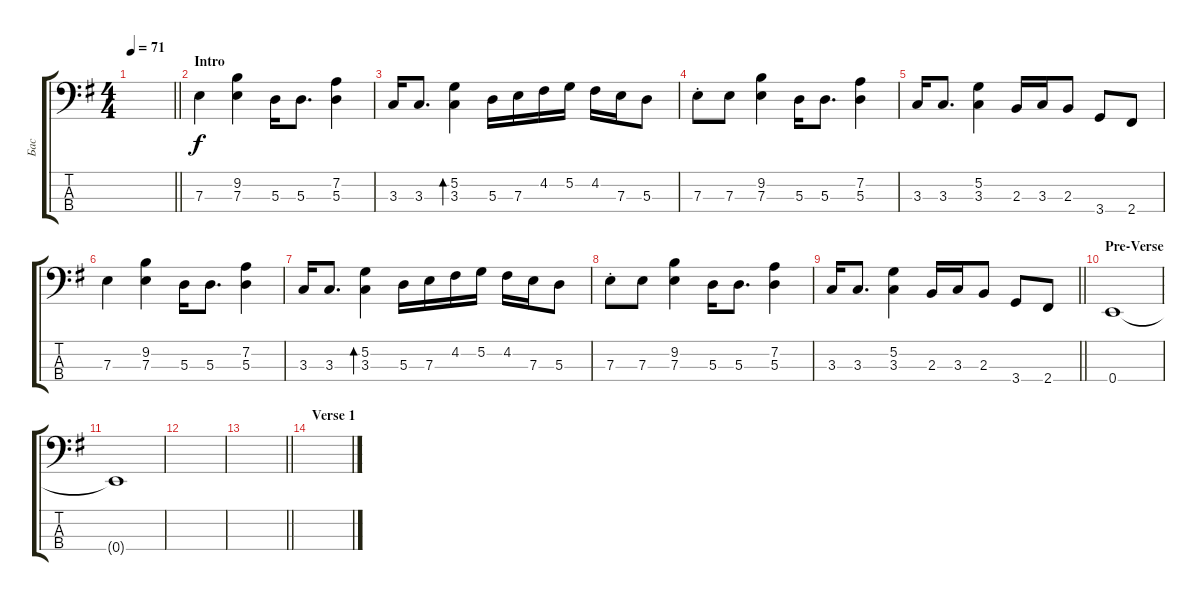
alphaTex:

\track ("Бас" "Бас") {instrument electricbassfinger}
\staff {score tabs}
\tuning (G2 D2 A1 E1) {hide}
\ts (4 4)
\tempo 71
\clef f4
\barLineRight lightlight
\ks eminor
|
\section ("" "Intro")
7.3.4 (9.2 7.3).4 5.3.16 5.3.8{d} (7.2 5.3).4 |
3.3.16 3.3.8{d} (5.2 3.3).4{bd 120} 5.3.16 7.3.16 4.2.16 5.2.16 4.2.16 7.3.16 5.3.8 |
7.3{st}.8 7.3.8 (9.2 7.3).4 5.3.16 5.3.8{d} (7.2 5.3).4 |
3.3.16 3.3.8{d} (5.2 3.3).4 2.3.16 3.3.16 2.3.8 3.4.8 2.4.8 |
7.3.4 (9.2 7.3).4 5.3.16 5.3.8{d} (7.2 5.3).4 |
3.3.16 3.3.8{d} (5.2 3.3).4{bd 120} 5.3.16 7.3.16 4.2.16 5.2.16 4.2.16 7.3.16 5.3.8 |
7.3{st}.8 7.3.8 (9.2 7.3).4 5.3.16 5.3.8{d} (7.2 5.3).4 |
\barLineRight lightlight
3.3.16 3.3.8{d} (5.2 3.3).4 2.3.16 3.3.16 2.3.8 3.4.8 2.4.8 |
\section ("" "Pre-Verse")
0.4.1{volume 0} |
0.4{t}.1 |
|
\barLineRight lightlight
|
\section ("" "Verse 1")
